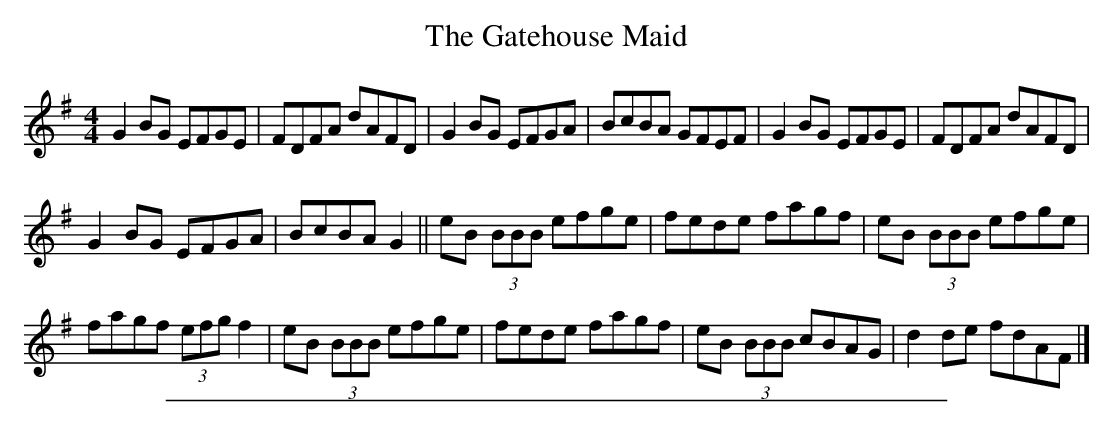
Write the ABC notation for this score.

X:1
T: Gatehouse Maid, The
M:4/4
L:1/8
K:G
G2 BG EFGE|FDFA dAFD|G2 BG EFGA|BcBA GFEF|G2 BG EFGE|FDFA dAFD|
G2 BG EFGA|BcBA G2||eB (3BBB efge|fede fagf|eB (3BBB efge|
fagf (3efg f2|eB (3BBB efge|fede fagf|eB (3BBB cBAG|d2 de fdAF|]
